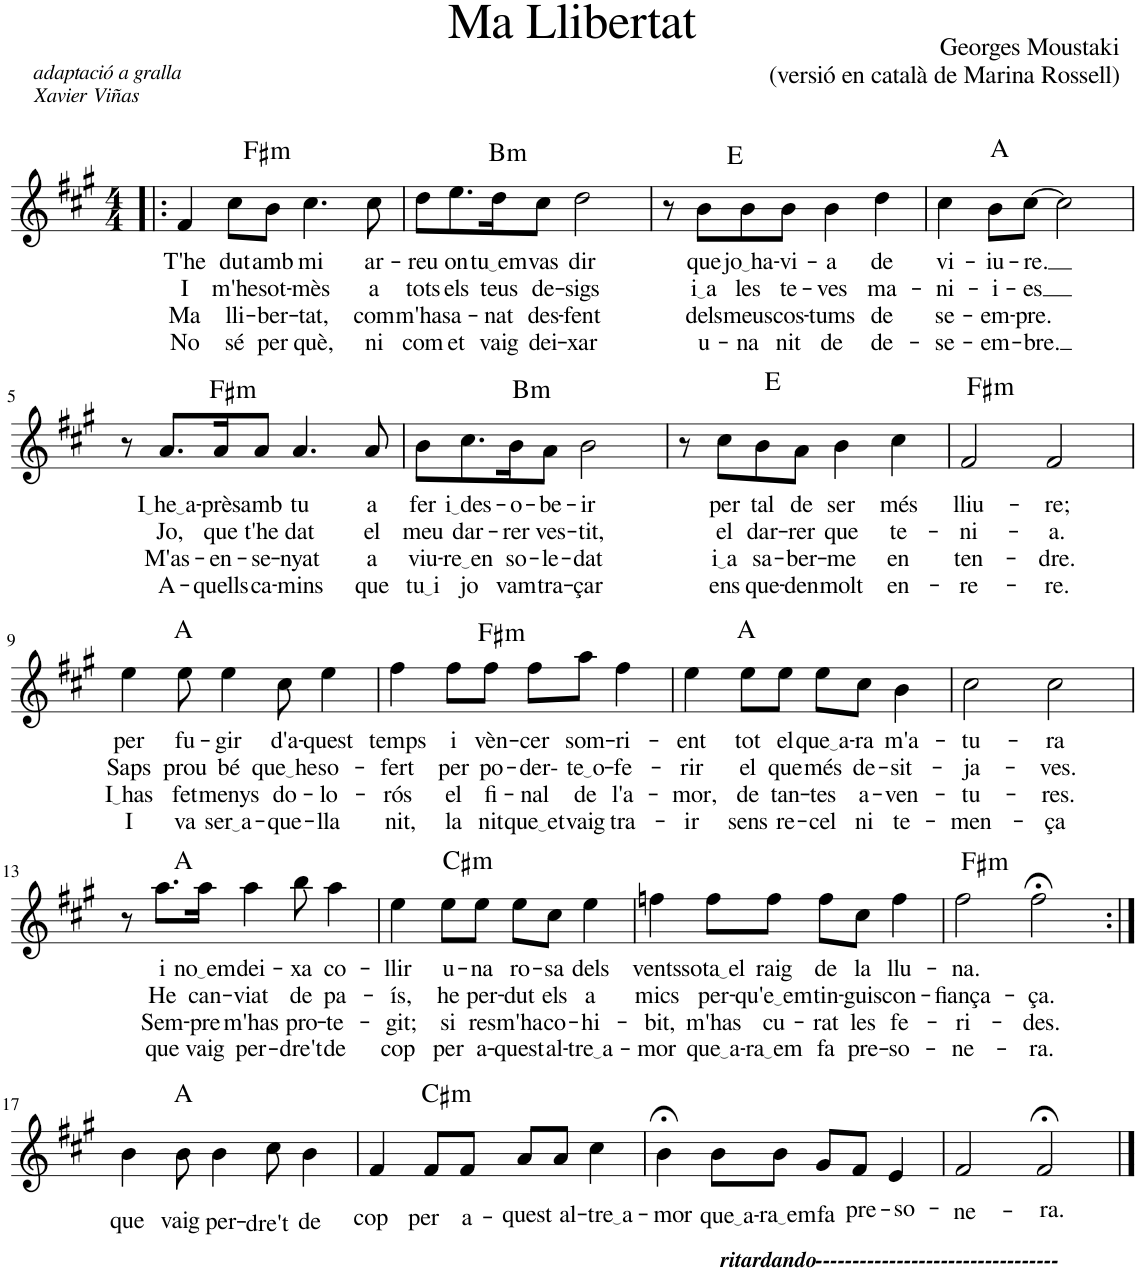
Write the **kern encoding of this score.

**kern	**text	**text	**text	**text	**harte
*part1	*part1	*part1	*part1	*part1	*part1
*staff1	*staff1	*staff1	*staff1	*staff1	*
*I"Gralla	*	*	*	*	*
*I'Gr.	*	*	*	*	*
*clefG2	*	*	*	*	*
*k[f#c#g#]	*	*	*	*	*
*M4/4	*	*	*	*	*
=1!|:	=1!|:	=1!|:	=1!|:	=1!|:	=1!|:
!	!LO:LY:b	!LO:LY:b	!LO:LY:b	!LO:LY:b	!LO:H:kt=m
4f#/	T'he	I	Ma	No	F#:min
!	!LO:LY:b	!LO:LY:b	!LO:LY:b	!LO:LY:b	!
8cc#\L	dut	m'he	lli-	sé	.
!	!LO:LY:b	!LO:LY:b	!LO:LY:b	!LO:LY:b	!
8b\J	amb	sot-	-ber-	per	.
!	!LO:LY:b	!LO:LY:b	!LO:LY:b	!LO:LY:b	!
4.cc#\	mi	-mès	-tat,	què,	.
!	!LO:LY:b	!LO:LY:b	!LO:LY:b	!LO:LY:b	!
8cc#\	ar-	a	com	ni	.
=2	=2	=2	=2	=2	=2
!	!LO:LY:b	!LO:LY:b	!LO:LY:b	!LO:LY:b	!LO:H:kt=m
8dd\L	-reu	tots	m'has	com	B:min
!	!LO:LY:b	!LO:LY:b	!LO:LY:b	!LO:LY:b	!
8.ee\	on	els	a-	et	.
!	!LO:LY:b	!LO:LY:b	!LO:LY:b	!LO:LY:b	!
16dd\K	tu em	teus	-nat	vaig	.
!	!LO:LY:b	!LO:LY:b	!LO:LY:b	!LO:LY:b	!
8cc#\J	vas	de-	des-	dei-	.
!	!LO:LY:b	!LO:LY:b	!LO:LY:b	!LO:LY:b	!
2dd\	dir	-sigs	-fent	-xar	.
=3	=3	=3	=3	=3	=3
8r	.	.	.	.	E:maj
!	!LO:LY:b	!LO:LY:b	!LO:LY:b	!LO:LY:b	!
8b\L	que	i a	dels	u-	.
!	!LO:LY:b	!LO:LY:b	!LO:LY:b	!LO:LY:b	!
8b\	jo ha	les	meus	-na	.
!	!LO:LY:b	!LO:LY:b	!LO:LY:b	!LO:LY:b	!
8b\J	-vi-	te-	cos-	nit	.
!	!LO:LY:b	!LO:LY:b	!LO:LY:b	!LO:LY:b	!
4b\	-a	-ves	-tums	de	.
!	!LO:LY:b	!LO:LY:b	!LO:LY:b	!LO:LY:b	!
4dd\	de	ma-	de	de-	.
=4	=4	=4	=4	=4	=4
!	!LO:LY:b	!LO:LY:b	!LO:LY:b	!LO:LY:b	!
4cc#\	vi-	-ni-	se-	-se-	A:maj
!	!LO:LY:b	!LO:LY:b	!LO:LY:b	!LO:LY:b	!
8b\L	-iu-	-i-	-em-	-em-	.
!	!LO:LY:b	!LO:LY:b	!LO:LY:b	!LO:LY:b	!
[8cc#\J	-re.	-es	-pre.	-bre.	.
2cc#\]	.	.	.	.	.
!!LO:LB:g=z
=5	=5	=5	=5	=5	=5
!	!	!	!	!	!LO:H:kt=m
8r	.	.	.	.	F#:min
!	!LO:LY:b	!LO:LY:b	!LO:LY:b	!LO:LY:b	!
8.a/L	I he a	Jo,	M'as-	A-	.
!	!LO:LY:b	!LO:LY:b	!LO:LY:b	!LO:LY:b	!
16a/K	-près	que	-en-	-quells	.
!	!LO:LY:b	!LO:LY:b	!LO:LY:b	!LO:LY:b	!
8a/J	amb	t'he	-se-	ca-	.
!	!LO:LY:b	!LO:LY:b	!LO:LY:b	!LO:LY:b	!
4.a/	tu	dat	-nyat	-mins	.
!	!LO:LY:b	!LO:LY:b	!LO:LY:b	!LO:LY:b	!
8a/	a	el	a	que	.
=6	=6	=6	=6	=6	=6
!	!LO:LY:b	!LO:LY:b	!LO:LY:b	!LO:LY:b	!LO:H:kt=m
8b\L	fer	meu	viu-	tu i	B:min
!	!LO:LY:b	!LO:LY:b	!LO:LY:b	!LO:LY:b	!
8.cc#\	i des	dar-	re en	jo	.
!	!LO:LY:b	!LO:LY:b	!LO:LY:b	!LO:LY:b	!
16b\K	-o-	-rer	so-	vam	.
!	!LO:LY:b	!LO:LY:b	!LO:LY:b	!LO:LY:b	!
8a\J	-be-	ves-	-le-	tra-	.
!	!LO:LY:b	!LO:LY:b	!LO:LY:b	!LO:LY:b	!
2b\	-ir	-tit,	-dat	-çar	.
=7	=7	=7	=7	=7	=7
8r	.	.	.	.	E:maj
!	!LO:LY:b	!LO:LY:b	!LO:LY:b	!LO:LY:b	!
8cc#\L	per	el	i a	ens	.
!	!LO:LY:b	!LO:LY:b	!LO:LY:b	!LO:LY:b	!
8b\	tal	dar-	sa-	que-	.
!	!LO:LY:b	!LO:LY:b	!LO:LY:b	!LO:LY:b	!
8a\J	de	-rer	-ber-	-den	.
!	!LO:LY:b	!LO:LY:b	!LO:LY:b	!LO:LY:b	!
4b\	ser	que	-me	molt	.
!	!LO:LY:b	!LO:LY:b	!LO:LY:b	!LO:LY:b	!
4cc#\	més	te-	en	en-	.
=8	=8	=8	=8	=8	=8
!	!LO:LY:b	!LO:LY:b	!LO:LY:b	!LO:LY:b	!LO:H:kt=m
2f#/	lliu-	-ni-	ten-	-re-	F#:min
!	!LO:LY:b	!LO:LY:b	!LO:LY:b	!LO:LY:b	!
2f#/	-re;	-a.	-dre.	-re.	.
!!LO:LB:g=z
=9	=9	=9	=9	=9	=9
!	!LO:LY:b	!LO:LY:b	!LO:LY:b	!LO:LY:b	!
4ee\	per	Saps	I has	I	A:maj
!	!LO:LY:b	!LO:LY:b	!LO:LY:b	!LO:LY:b	!
8ee\	fu-	prou	fet	va	.
!	!LO:LY:b	!LO:LY:b	!LO:LY:b	!LO:LY:b	!
4ee\	-gir	bé	menys	ser a	.
!	!LO:LY:b	!LO:LY:b	!LO:LY:b	!LO:LY:b	!
8cc#\	d'a-	que he	do-	-que-	.
!	!LO:LY:b	!LO:LY:b	!LO:LY:b	!LO:LY:b	!
4ee\	-quest	so-	-lo-	-lla	.
=10	=10	=10	=10	=10	=10
!	!LO:LY:b	!LO:LY:b	!LO:LY:b	!LO:LY:b	!LO:H:kt=m
4ff#\	temps	-fert	-rós	nit,	F#:min
!	!LO:LY:b	!LO:LY:b	!LO:LY:b	!LO:LY:b	!
8ff#\L	i	per	el	la	.
!	!LO:LY:b	!LO:LY:b	!LO:LY:b	!LO:LY:b	!
8ff#\J	vèn-	po-	fi-	nit	.
!	!LO:LY:b	!LO:LY:b	!LO:LY:b	!LO:LY:b	!
8ff#\L	-cer	-der-	-nal	que et	.
!	!LO:LY:b	!LO:LY:b	!LO:LY:b	!LO:LY:b	!
8aa\J	som-	te o	de	vaig	.
!	!LO:LY:b	!LO:LY:b	!LO:LY:b	!LO:LY:b	!
4ff#\	-ri-	-fe-	l'a-	tra-	.
=11	=11	=11	=11	=11	=11
!	!LO:LY:b	!LO:LY:b	!LO:LY:b	!LO:LY:b	!
4ee\	-ent	-rir	-mor,	-ir	A:maj
!	!LO:LY:b	!LO:LY:b	!LO:LY:b	!LO:LY:b	!
8ee\L	tot	el	de	sens	.
!	!LO:LY:b	!LO:LY:b	!LO:LY:b	!LO:LY:b	!
8ee\J	el	que	tan-	re-	.
!	!LO:LY:b	!LO:LY:b	!LO:LY:b	!LO:LY:b	!
8ee\L	que a	més	-tes	-cel	.
!	!LO:LY:b	!LO:LY:b	!LO:LY:b	!LO:LY:b	!
8cc#\J	-ra	de-	a-	ni	.
!	!LO:LY:b	!LO:LY:b	!LO:LY:b	!LO:LY:b	!
4b\	m'a-	-sit-	-ven-	te-	.
=12	=12	=12	=12	=12	=12
!	!LO:LY:b	!LO:LY:b	!LO:LY:b	!LO:LY:b	!
2cc#\	-tu-	-ja-	-tu-	-men-	.
!	!LO:LY:b	!LO:LY:b	!LO:LY:b	!LO:LY:b	!
2cc#\	-ra	-ves.	-res.	-ça	.
!!LO:LB:g=z
=13	=13	=13	=13	=13	=13
8r	.	.	.	.	A:maj
!	!LO:LY:b	!LO:LY:b	!LO:LY:b	!LO:LY:b	!
8.aa\L	i	He	Sem-	que	.
!	!LO:LY:b	!LO:LY:b	!LO:LY:b	!LO:LY:b	!
16aa\Jk	no em	can-	-pre	vaig	.
!	!LO:LY:b	!LO:LY:b	!LO:LY:b	!LO:LY:b	!
4aa\	dei-	-viat	m'has	per-	.
!	!LO:LY:b	!LO:LY:b	!LO:LY:b	!LO:LY:b	!
8bb\	-xa	de	pro-	-dre't	.
!	!LO:LY:b	!LO:LY:b	!LO:LY:b	!LO:LY:b	!
4aa\	co-	pa-	-te-	de	.
=14	=14	=14	=14	=14	=14
!	!LO:LY:b	!LO:LY:b	!LO:LY:b	!LO:LY:b	!LO:H:kt=m
4ee\	-llir	-ís,	-git;	cop	C#:min
!	!LO:LY:b	!LO:LY:b	!LO:LY:b	!LO:LY:b	!
8ee\L	u-	he	si	per	.
!	!LO:LY:b	!LO:LY:b	!LO:LY:b	!LO:LY:b	!
8ee\J	-na	per-	res	a-	.
!	!LO:LY:b	!LO:LY:b	!LO:LY:b	!LO:LY:b	!
8ee\L	ro-	-dut	m'ha	-quest	.
!	!LO:LY:b	!LO:LY:b	!LO:LY:b	!LO:LY:b	!
8cc#\J	-sa	els	co-	al-	.
!	!LO:LY:b	!LO:LY:b	!LO:LY:b	!LO:LY:b	!
4ee\	dels	a	-hi-	tre a	.
=15	=15	=15	=15	=15	=15
!	!LO:LY:b	!LO:LY:b	!LO:LY:b	!LO:LY:b	!
4ffn\	vents	mics	-bit,	-mor	.
!	!LO:LY:b	!LO:LY:b	!LO:LY:b	!LO:LY:b	!
8ff\L	sota el	per-	m'has	que a	.
!	!LO:LY:b	!LO:LY:b	!LO:LY:b	!LO:LY:b	!
8ff\J	raig	qu'e em	cu-	ra em	.
!	!LO:LY:b	!LO:LY:b	!LO:LY:b	!LO:LY:b	!
8ff\L	de	tin-	-rat	fa	.
!	!LO:LY:b	!LO:LY:b	!LO:LY:b	!LO:LY:b	!
8cc#\J	la	-guis	les	pre-	.
!	!LO:LY:b	!LO:LY:b	!LO:LY:b	!LO:LY:b	!
4ff\	llu-	con-	fe-	-so-	.
=16	=16	=16	=16	=16	=16
!	!LO:LY:b	!LO:LY:b	!LO:LY:b	!LO:LY:b	!LO:H:kt=m
2ff#\	-na.	-fiança-	-ri-	-ne-	F#:min
!	!	!LO:LY:b	!LO:LY:b	!LO:LY:b	!
2ff#;<\	.	-ça.	-des.	-ra.	.
!!LO:LB:g=z
=17:|!	=17:|!	=17:|!	=17:|!	=17:|!	=17:|!
!	!	!	!	!LO:LY:b	!
4b\	.	.	.	que	A:maj
!	!	!	!	!LO:LY:b	!
8b\	.	.	.	vaig	.
!	!	!	!	!LO:LY:b	!
4b\	.	.	.	per-	.
!	!	!	!	!LO:LY:b	!
8cc#\	.	.	.	-dre't	.
!	!	!	!	!LO:LY:b	!
4b\	.	.	.	de	.
=18	=18	=18	=18	=18	=18
!	!	!	!	!LO:LY:b	!LO:H:kt=m
4f#/	.	.	.	cop	C#:min
!	!	!	!	!LO:LY:b	!
8f#/L	.	.	.	per	.
!	!	!	!	!LO:LY:b	!
8f#/J	.	.	.	a-	.
!	!	!	!	!LO:LY:b	!
8a/L	.	.	.	-quest	.
!	!	!	!	!LO:LY:b	!
8a/J	.	.	.	al-	.
!	!	!	!	!LO:LY:b	!
4cc#\	.	.	.	tre a	.
=19	=19	=19	=19	=19	=19
!	!	!	!	!LO:LY:b	!
4b;<\	.	.	.	-mor	.
!LO:TX:b:Bi:t=ritardando---------------------------------	!	!	!	!	!
!	!	!	!	!LO:LY:b	!
8b\L	.	.	.	que a	.
!	!	!	!	!LO:LY:b	!
8b\J	.	.	.	ra em	.
!	!	!	!	!LO:LY:b	!
8g#/L	.	.	.	fa	.
!	!	!	!	!LO:LY:b	!
8f#/J	.	.	.	pre-	.
!	!	!	!	!LO:LY:b	!
4e/	.	.	.	-so-	.
=20	=20	=20	=20	=20	=20
!	!	!	!	!LO:LY:b	!
2f#/	.	.	.	-ne-	.
!	!	!	!	!LO:LY:b	!
2f#;</	.	.	.	-ra.	.
==	==	==	==	==	==
*-	*-	*-	*-	*-	*-
